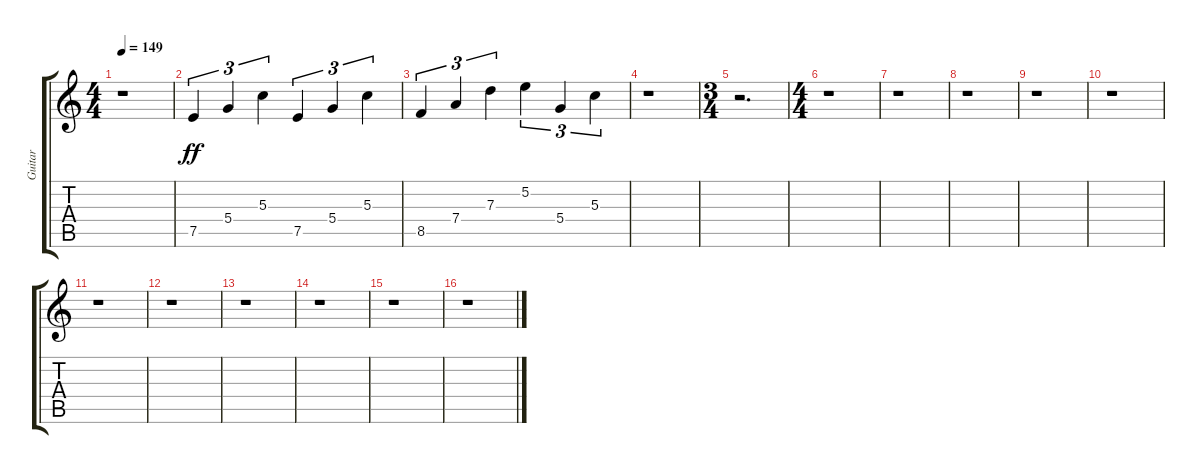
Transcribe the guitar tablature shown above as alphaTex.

\track ("Guitar" "Guitar") {instrument electricguitarclean}
\staff {score tabs}
\tuning (E4 B3 G3 D3 A2 E2) {hide}
\ts (4 4)
\tempo 149
\clef g2
\ks c
r.1{dy ff} |
7.5.4{tu (3 2)} 5.4.4{tu (3 2)} 5.3.4{tu (3 2)} 7.5.4{tu (3 2)} 5.4.4{tu (3 2)} 5.3.4{tu (3 2)} |
8.5.4{tu (3 2)} 7.4.4{tu (3 2)} 7.3.4{tu (3 2)} 5.2.4{tu (3 2)} 5.4.4{tu (3 2)} 5.3.4{tu (3 2)} |
r.1 |
\ts (3 4)
r.2{d} |
\ts (4 4)
r.1 |
r.1 |
r.1 |
r.1 |
r.1 |
r.1 |
r.1 |
r.1 |
r.1 |
r.1 |
r.1
